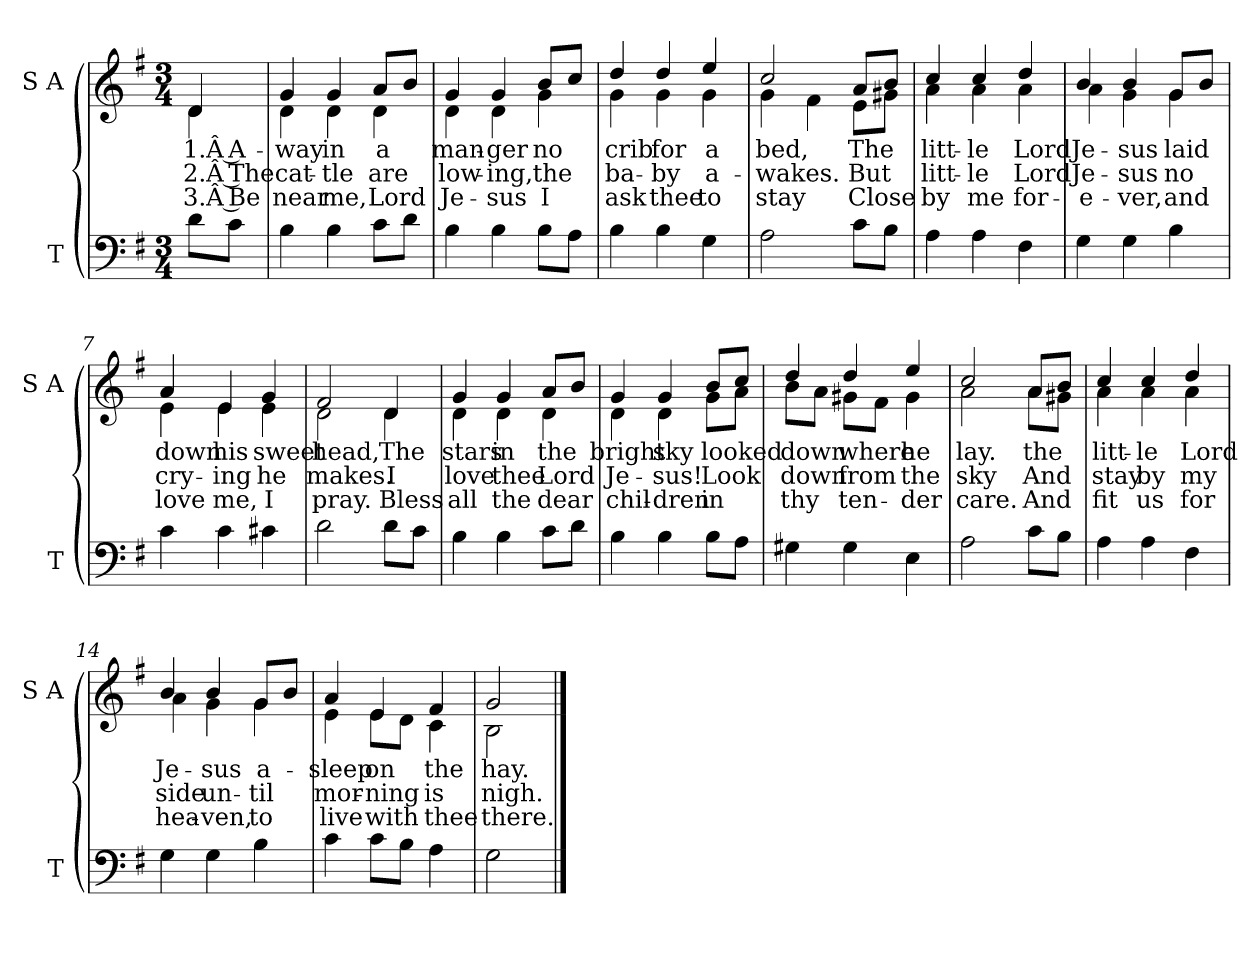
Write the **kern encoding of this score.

**kern	**kern	**text	**text	**text
*part2	*part1	*part1	*part1	*part1
*staff2	*staff1	*staff1	*staff1	*staff1
*I"T	*I"S A	*	*	*
*I'T	*I'S A	*	*	*
*clefF4	*clefG2	*	*	*
*k[f#]	*k[f#]	*	*	*
*M3/4	*M3/4	*	*	*
*MM90	*MM90	*	*	*
=	=	=	=	=
!	!	!LO:LY:b	!LO:LY:b	!LO:LY:b
*	*^	*	*	*
8d\L	4d/	4d\	1.Â A-	2.Â The	3.Â Be
8c\J	.	.	.	.	.
=1	=1	=1	=1	=1	=1
!	!	!	!LO:LY:b	!LO:LY:b	!LO:LY:b
4B\	4g/	4d\	-way	cat-	near
!	!	!	!LO:LY:b	!LO:LY:b	!LO:LY:b
4B\	4g/	4d\	in	-tle	me,
!	!	!	!LO:LY:b	!LO:LY:b	!LO:LY:b
8c\L	8a/L	4d\	a	are	Lord
8d\J	8b/J	.	.	.	.
=2	=2	=2	=2	=2	=2
!	!	!	!LO:LY:b	!LO:LY:b	!LO:LY:b
4B\	4g/	4d\	man-	low-	Je-
!	!	!	!LO:LY:b	!LO:LY:b	!LO:LY:b
4B\	4g/	4d\	-ger	-ing,	-sus
!	!	!	!LO:LY:b	!LO:LY:b	!LO:LY:b
8B\L	8b/L	4g\	no	the	I
8A\J	8cc/J	.	.	.	.
=3	=3	=3	=3	=3	=3
!	!	!	!LO:LY:b	!LO:LY:b	!LO:LY:b
4B\	4dd/	4g\	crib	ba-	ask
!	!	!	!LO:LY:b	!LO:LY:b	!LO:LY:b
4B\	4dd/	4g\	for	-by	thee
!	!	!	!LO:LY:b	!LO:LY:b	!LO:LY:b
4G\	4ee/	4g\	a	a-	to
=4	=4	=4	=4	=4	=4
!	!	!	!LO:LY:b	!LO:LY:b	!LO:LY:b
2A\	2cc/	4g\	bed,	-wakes.	stay
.	.	4f#\	.	.	.
!	!	!	!LO:LY:b	!LO:LY:b	!LO:LY:b
8c\L	8a/L	8e\L	The	But	Close
8B\J	8b/J	8g#X\J	.	.	.
=5	=5	=5	=5	=5	=5
!	!	!	!LO:LY:b	!LO:LY:b	!LO:LY:b
4A\	4cc/	4a\	litt-	litt-	by
!	!	!	!LO:LY:b	!LO:LY:b	!LO:LY:b
4A\	4cc/	4a\	-le	-le	me
!	!	!	!LO:LY:b	!LO:LY:b	!LO:LY:b
4F#\	4dd/	4a\	Lord	Lord	for-
!!LO:LB:g=z	!!
=6	=6	=6	=6	=6	=6
!	!	!	!LO:LY:b	!LO:LY:b	!LO:LY:b
4G\	4b/	4a\	Je-	Je-	-e-
!	!	!	!LO:LY:b	!LO:LY:b	!LO:LY:b
4G\	4b/	4g\	-sus	-sus	-ver,
!	!	!	!LO:LY:b	!LO:LY:b	!LO:LY:b
4B\	8g/L	4g\	laid	no	and
.	8b/J	.	.	.	.
=7	=7	=7	=7	=7	=7
!	!	!	!LO:LY:b	!LO:LY:b	!LO:LY:b
4c\	4a/	4e\	down	cry-	love
!	!	!	!LO:LY:b	!LO:LY:b	!LO:LY:b
4c\	4e/	4e\	his	-ing	me,
!	!	!	!LO:LY:b	!LO:LY:b	!LO:LY:b
4c#X\	4g/	4e\	sweet	he	I
=8	=8	=8	=8	=8	=8
!	!	!	!LO:LY:b	!LO:LY:b	!LO:LY:b
2d\	2f#/	2d\	head,	makes.	pray.
!	!	!	!LO:LY:b	!LO:LY:b	!LO:LY:b
8d\L	4d/	4d\	The	I	Bless
8c\J	.	.	.	.	.
=9	=9	=9	=9	=9	=9
!	!	!	!LO:LY:b	!LO:LY:b	!LO:LY:b
4B\	4g/	4d\	stars	love	all
!	!	!	!LO:LY:b	!LO:LY:b	!LO:LY:b
4B\	4g/	4d\	in	thee	the
!	!	!	!LO:LY:b	!LO:LY:b	!LO:LY:b
8c\L	8a/L	4d\	the	Lord	dear
8d\J	8b/J	.	.	.	.
=10	=10	=10	=10	=10	=10
!	!	!	!LO:LY:b	!LO:LY:b	!LO:LY:b
4B\	4g/	4d\	bright	Je-	chil-
!	!	!	!LO:LY:b	!LO:LY:b	!LO:LY:b
4B\	4g/	4d\	sky	-sus!	-dren
!	!	!	!LO:LY:b	!LO:LY:b	!LO:LY:b
8B\L	8b/L	8g\L	looked	Look	in
8A\J	8cc/J	8a\J	.	.	.
!!LO:LB:g=z	!!
=11	=11	=11	=11	=11	=11
!	!	!	!LO:LY:b	!LO:LY:b	!LO:LY:b
4G#X\	4dd/	8b\L	down	down	thy
.	.	8a\J	.	.	.
!	!	!	!LO:LY:b	!LO:LY:b	!LO:LY:b
4G#\	4dd/	8g#X\L	where	from	ten-
.	.	8f#\J	.	.	.
!	!	!	!LO:LY:b	!LO:LY:b	!LO:LY:b
4E\	4ee/	4g#\	he	the	-der
=12	=12	=12	=12	=12	=12
!	!	!	!LO:LY:b	!LO:LY:b	!LO:LY:b
2A\	2cc/	2a\	lay.	sky	care.
!	!	!	!LO:LY:b	!LO:LY:b	!LO:LY:b
8c\L	8a/L	8a\L	the	And	And
8B\J	8b/J	8g#X\J	.	.	.
=13	=13	=13	=13	=13	=13
!	!	!	!LO:LY:b	!LO:LY:b	!LO:LY:b
4A\	4cc/	4a\	litt-	stay	fit
!	!	!	!LO:LY:b	!LO:LY:b	!LO:LY:b
4A\	4cc/	4a\	-le	by	us
!	!	!	!LO:LY:b	!LO:LY:b	!LO:LY:b
4F#\	4dd/	4a\	Lord	my	for
=14	=14	=14	=14	=14	=14
!	!	!	!LO:LY:b	!LO:LY:b	!LO:LY:b
4G\	4b/	4a\	Je-	side	hea-
!	!	!	!LO:LY:b	!LO:LY:b	!LO:LY:b
4G\	4b/	4g\	-sus	un-	-ven,
!	!	!	!LO:LY:b	!LO:LY:b	!LO:LY:b
4B\	8g/L	4g\	a-	-til	to
.	8b/J	.	.	.	.
=15	=15	=15	=15	=15	=15
!	!	!	!LO:LY:b	!LO:LY:b	!LO:LY:b
4c\	4a/	4e\	-sleep	mor-	live
!	!	!	!LO:LY:b	!LO:LY:b	!LO:LY:b
8c\L	4e/	8e\L	on	-ning	with
8B\J	.	8d\J	.	.	.
!	!	!	!LO:LY:b	!LO:LY:b	!LO:LY:b
4A\	4f#/	4c\	the	is	thee
=16	=16	=16	=16	=16	=16
!	!	!	!LO:LY:b	!LO:LY:b	!LO:LY:b
2G\	2g/	2B\	hay.	nigh.	there.
*	*v	*v	*	*	*
==	==	==	==	==
*-	*-	*-	*-	*-
